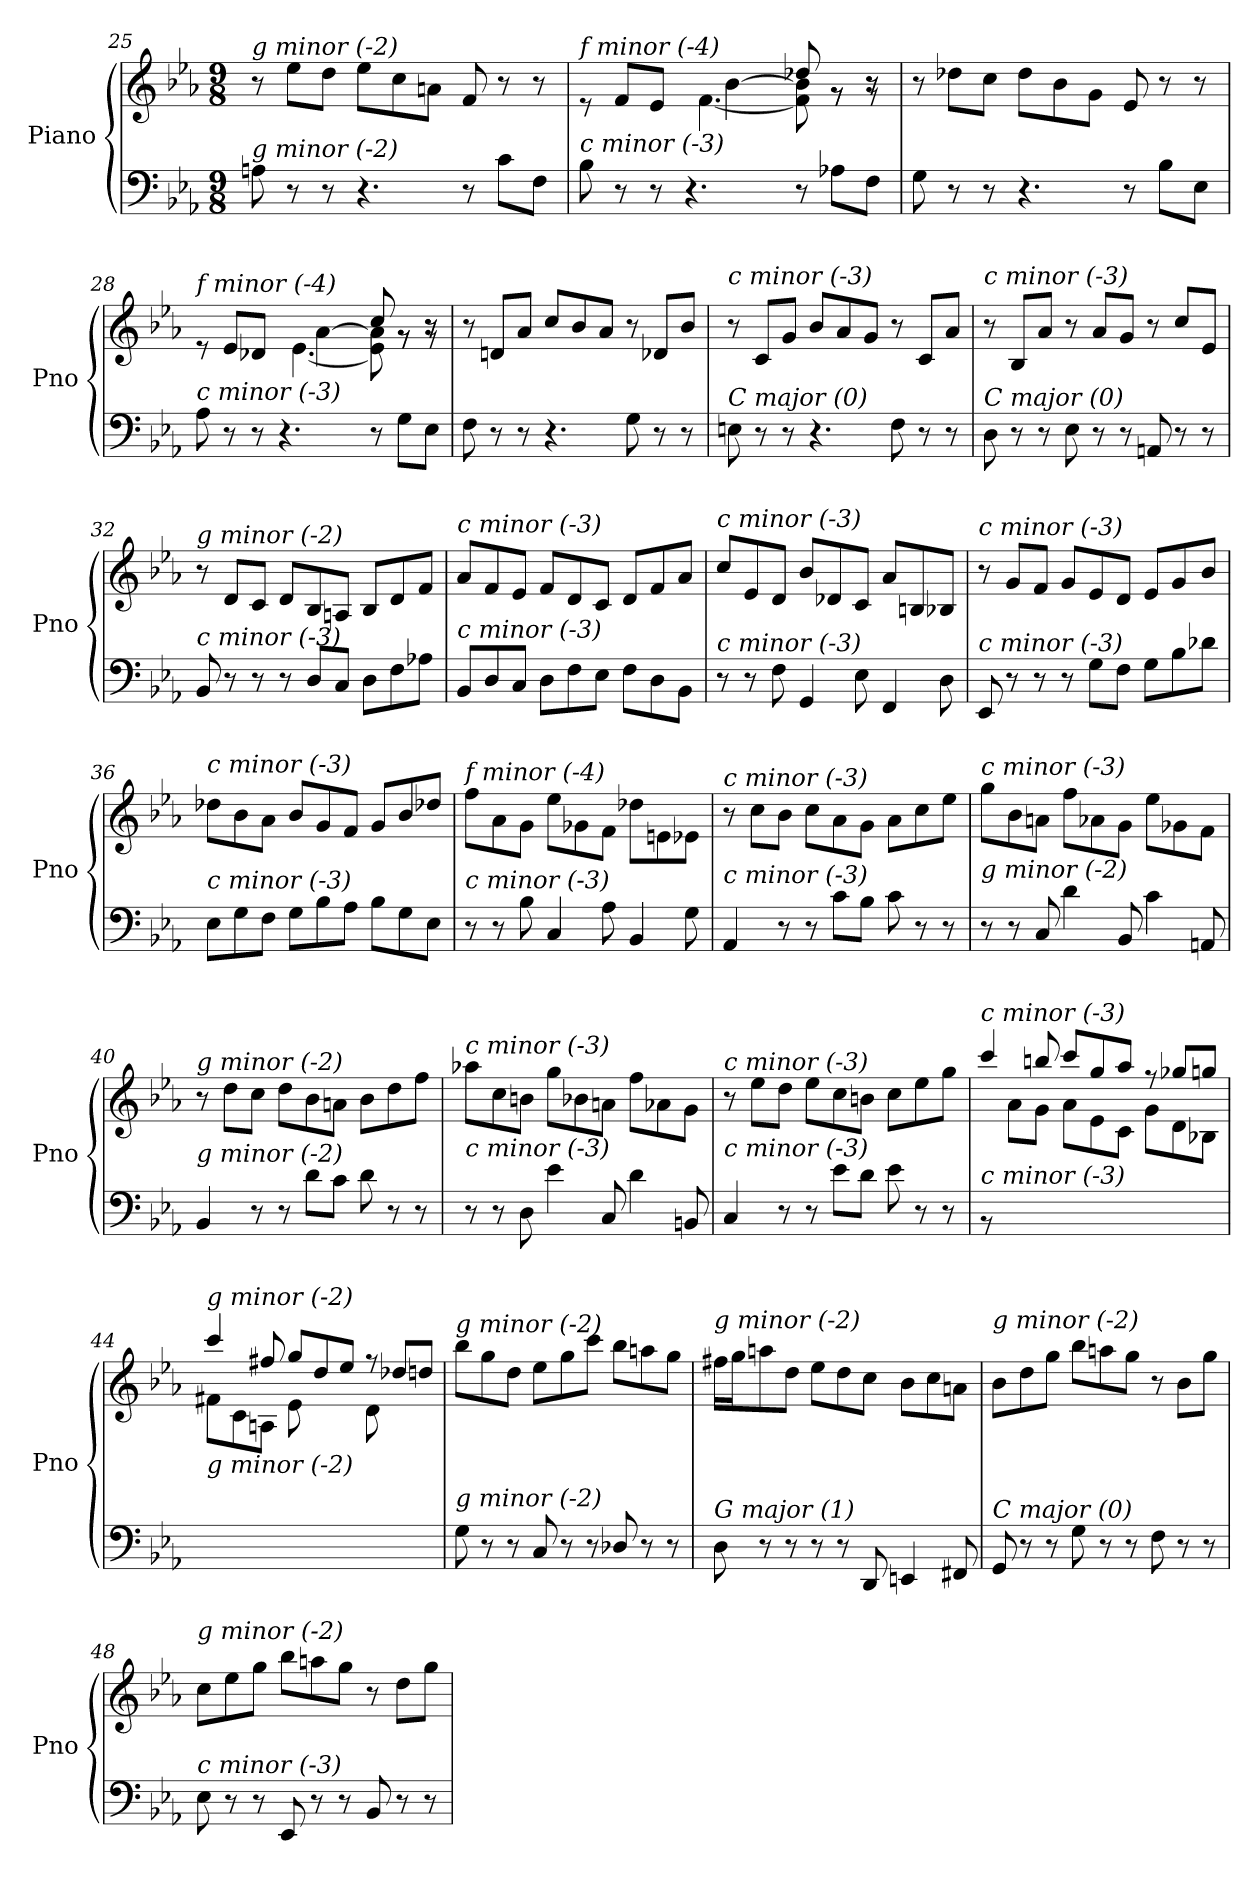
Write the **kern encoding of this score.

**kern	**kern
*part1	*part1
*staff2	*staff1
*I"Piano	*
*I'Pno	*
*clefF4	*clefG2
*k[b-e-a-]	*k[b-e-a-]
*M9/8	*M9/8
=25	=25
!	!LO:TX:i:t=g minor (-2)
!LO:TX:i:t=g minor (-2)	!
8An\	8r
8r	8ee-\L
8r	8dd\J
4.r	8ee-\L
.	8cc\
.	8an\J
8r	8f/
8c\L	8r
8F\J	8r
=26	=26
*^	*^
*	*^	*	*^
!	!	!	!LO:TX:i:t=f minor (-4)	!	!
!LO:TX:i:t=c minor (-3)	!	!	!	!	!
4.ryy	2ryy	8B-\	8re	4.ryy	2ryy
.	.	8r	8f/L	.	.
.	.	8r	8e-/J	.	.
2.ryy	.	4.r	8f/Lyy	[4.f\	.
.	4ryy	.	8b-/	.	[4b-\
.	.	.	8cc/J	.	.
.	4ryy	8r	8dd-X/	8f\] 8b-\]	4ryy
.	.	8A-X\L	8rg	8r	.
.	8ryy	8F\J	8rg	8r	8r
!!LO:LB:g=z
=27	=27	=27	=27	=27	=27
!	!	!	!LO:TX:i:t=f minor (-4)	!	!
!LO:TX:i:t=c minor (-3)	!	!	!	!	!
*v	*v	*v	*	*	*
*	*v	*v	*v
8G\	8r
8r	8dd-X\L
8r	8cc\J
4.r	8dd-\L
.	8b-\
.	8g\J
8r	8e-/
8B-\L	8r
8E-\J	8r
=28	=28
*^	*^
*	*^	*	*^
!	!	!	!LO:TX:i:t=f minor (-4)	!	!
!LO:TX:i:t=c minor (-3)	!	!	!	!	!
4.ryy	2ryy	8A-\	8re	4.ryy	2ryy
.	.	8r	8e-/L	.	.
.	.	8r	8d-X/J	.	.
2.ryy	.	4.r	8e-/Lyy	[4.e-\	.
.	4ryy	.	8a-/	.	[4a-\
.	.	.	8b-/J	.	.
.	4ryy	8r	8cc/	8e-\] 8a-\]	4ryy
.	.	8G\L	8rg	8r	.
.	8ryy	8E-\J	8rg	8r	8r
=29	=29	=29	=29	=29	=29
!	!	!	!LO:TX:i:t=c minor (-3)	!	!
!LO:TX:i:t=c minor (-3)	!	!	!	!	!
*v	*v	*v	*	*	*
*	*v	*v	*v
8F\	8r
8r	8dn/L
8r	8a-/J
4.r	8cc/L
.	8b-/
.	8a-/J
8G\	8r
8r	8d-X/L
8r	8b-/J
=30	=30
!	!LO:TX:i:t=c minor (-3)
!LO:TX:i:t=C major (0)	!
8En\	8r
8r	8c/L
8r	8g/J
4.r	8b-/L
.	8a-/
.	8g/J
8F\	8r
8r	8c/L
8r	8a-/J
=31	=31
!	!LO:TX:i:t=c minor (-3)
!LO:TX:i:t=C major (0)	!
8D\	8r
8r	8B-/L
8r	8a-/J
8E-\	8r
8r	8a-/L
8r	8g/J
8AAn/	8r
8r	8cc/L
8r	8e-/J
!!LO:LB:g=z
=32	=32
!	!LO:TX:i:t=g minor (-2)
!LO:TX:i:t=c minor (-3)	!
8BB-/	8r
8r	8d/L
8r	8c/J
8r	8d/L
8D/L	8B-/
8C/J	8An/J
8D\L	8B-/L
8F\	8d/
8A-X\J	8f/J
=33	=33
!	!LO:TX:i:t=c minor (-3)
!LO:TX:i:t=c minor (-3)	!
8BB-/L	8a-/L
8D/	8f/
8C/J	8e-/J
8D\L	8f/L
8F\	8d/
8E-\J	8c/J
8F\L	8d/L
8D\	8f/
8BB-\J	8a-/J
=34	=34
!	!LO:TX:i:t=c minor (-3)
!LO:TX:i:t=c minor (-3)	!
8r	8cc/L
8r	8e-/
8F\	8d/J
4GG/	8b-/L
.	8d-X/
8E-\	8c/J
4FF/	8a-/L
.	8Bni/
8D\	8B-/J
=35	=35
!	!LO:TX:i:t=c minor (-3)
!LO:TX:i:t=c minor (-3)	!
8EE-/	8r
8r	8g/L
8r	8f/J
8r	8g/L
8G\L	8e-/
8F\J	8d/J
8G\L	8e-/L
8B-\	8g/
8d-X\J	8b-/J
=36	=36
!	!LO:TX:i:t=c minor (-3)
!LO:TX:i:t=c minor (-3)	!
8E-\L	8dd-X\L
8G\	8b-\
8F\J	8a-\J
8G\L	8b-/L
8B-\	8g/
8A-\J	8f/J
8B-\L	8g/L
8G\	8b-/
8E-\J	8dd-X/J
!!LO:LB:g=z
=37	=37
!	!LO:TX:i:t=f minor (-4)
!LO:TX:i:t=c minor (-3)	!
8r	8ff\L
8r	8a-\
8B-\	8g\J
4C/	8ee-\L
.	8g-X\
8A-\	8f\J
4BB-/	8dd-X\L
.	8eni\
8G\	8e-\J
=38	=38
!	!LO:TX:i:t=c minor (-3)
!LO:TX:i:t=c minor (-3)	!
4AA-/	8r
.	8cc\L
8r	8b-\J
8r	8cc\L
8c\L	8a-\
8B-\J	8g\J
8c\	8a-\L
8r	8cc\
8r	8ee-\J
=39	=39
!	!LO:TX:i:t=c minor (-3)
!LO:TX:i:t=g minor (-2)	!
8r	8gg\L
8r	8b-\
8C/	8an\J
4d\	8ff\L
.	8a-X\
8BB-/	8g\J
4c\	8ee-\L
.	8g-X\
8AAn/	8f\J
=40	=40
!	!LO:TX:i:t=g minor (-2)
!LO:TX:i:t=g minor (-2)	!
4BB-/	8r
.	8dd\L
8r	8cc\J
8r	8dd\L
8d\L	8b-\
8c\J	8an\J
8d\	8b-\L
8r	8dd\
8r	8ff\J
!!LO:LB:g=z
=41	=41
!	!LO:TX:i:t=c minor (-3)
!LO:TX:i:t=c minor (-3)	!
8r	8aa-X\L
8r	8cc\
8D\	8bn\J
4e-\	8gg\L
.	8b-X\
8C/	8an\J
4d\	8ff\L
.	8a-X\
8BBn/	8g\J
=42	=42
!	!LO:TX:i:t=c minor (-3)
!LO:TX:i:t=c minor (-3)	!
4C/	8r
.	8ee-\L
8r	8dd\J
8r	8ee-\L
8e-\L	8cc\
8d\J	8bn\J
8e-\	8cc\L
8r	8ee-\
8r	8gg\J
=43	=43
*	*^
!	!LO:TX:i:t=c minor (-3)	!
!LO:TX:i:t=c minor (-3)	!	!
8rBB	4ccc/	8ryy
1ryy	.	8a-\L
.	8bbn/	8g\J
.	8ccc/L	8a-\L
.	8gg/	8e-\
.	8aa-/J	8c\J
.	8rff	8g\L
.	8gg-Xi/L	8d\
.	8gg/J	8B-X\J
=44	=44	=44
!	!LO:TX:i:t=g minor (-2)	!
!LO:TX:i:t=g minor (-2)	!	!
2ryy	4ccc/	8f#X\L
.	.	8c\
.	8ff#X/	8An\J
.	8gg/L	8e-\L
8B-/	8dd/	4ryy
8G/J	8ee-/J	.
8ryy	8rff	8d\L
8An/	8dd-Xi/L	4ryy
8F#X/J	8dd/J	.
*	*v	*v
!!LO:LB:g=z
=45	=45
!	!LO:TX:i:t=g minor (-2)
!LO:TX:i:t=g minor (-2)	!
8G\	8bb-\L
8r	8gg\
8r	8dd\J
8C/	8ee-\L
8r	8gg\
8r	8ccc\J
8D-Xi/	8bb-\L
8r	8aan\
8r	8gg\J
=46	=46
!	!LO:TX:i:t=g minor (-2)
!LO:TX:i:t=G major (1)	!
8D\	16ff#X\LL
.	16gg\J
8r	8aan\
8r	8dd\J
8r	8ee-\L
8r	8dd\
8DD/	8cc\J
4EEn/	8b-\L
.	8cc\
8FF#X/	8an\J
=47	=47
!	!LO:TX:i:t=g minor (-2)
!LO:TX:i:t=C major (0)	!
8GG/	8b-\L
8r	8dd\
8r	8gg\J
8G\	8bb-\L
8r	8aan\
8r	8gg\J
8F\	8r
8r	8b-\L
8r	8gg\J
=48	=48
!	!LO:TX:i:t=g minor (-2)
!LO:TX:i:t=c minor (-3)	!
8E-\	8cc\L
8r	8ee-\
8r	8gg\J
8EE-/	8bb-\L
8r	8aan\
8r	8gg\J
8BB-/	8r
8r	8dd\L
8r	8gg\J
=	=
*-	*-
